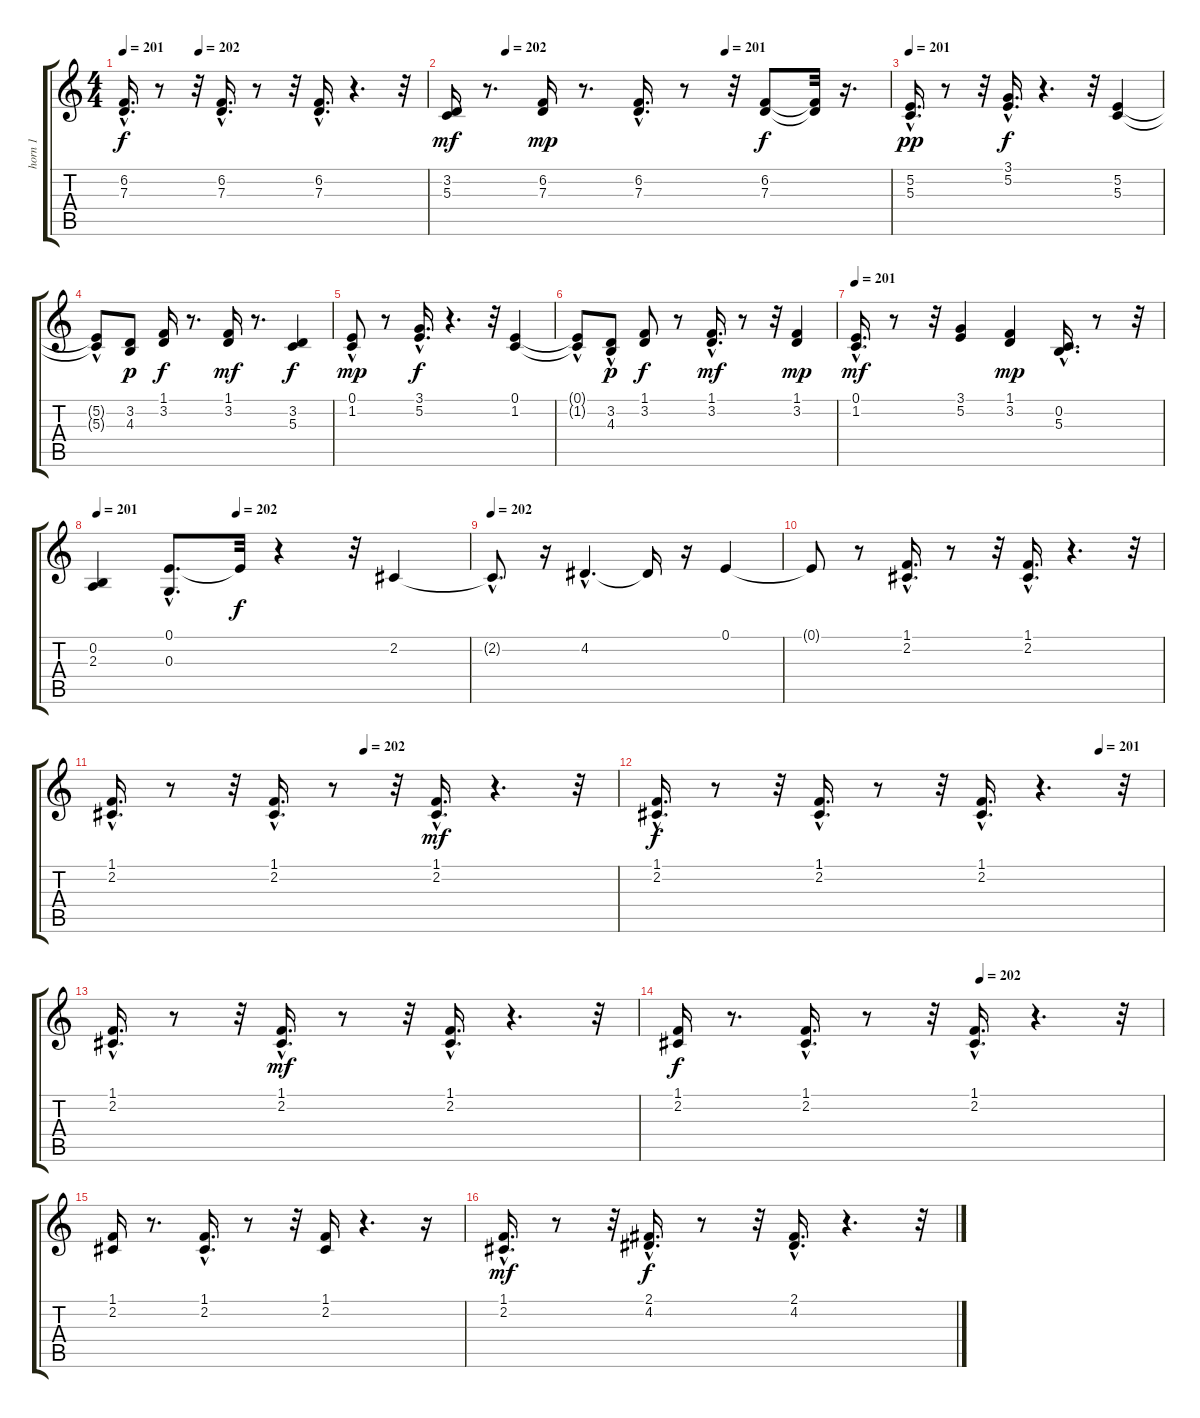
\track ("horn 1" "horn 1") {instrument frenchhorn}
\staff {score tabs}
\tuning (E4 B3 G3 D3 A2 E2) {hide}
\ts (4 4)
\tempo 201
\tempo (202 0.25)
\clef g2
\ks c
(6.2{hac} 7.3).16{d dy f} r.8 r.32 (6.2{hac} 7.3{hac}).16{d} r.8 r.32 (6.2{hac} 7.3).16{d} r.4{d} r.32 |
\tempo (202 0.125)
\tempo (201 0.625)
(3.2 5.3).16{dy mf} r.8{d} (6.2 7.3).16{dy mp} r.8{d} (6.2{hac} 7.3).16{d} r.8 r.32 (6.2 7.3).8{dy f} (6.2{t} 7.3{t}).32 r.16{d} |
\tempo 201
(5.2{hac} 5.3).16{d dy pp} r.8 r.32 (3.1{hac} 5.2{hac}).16{d dy f} r.4{d} r.32 (5.2 5.3).4 |
(5.2{hac t} 5.3{t}).8 (3.2 4.3).8{dy p} (1.1 3.2).16{dy f} r.8{d} (1.1 3.2).16{dy mf} r.8{d} (3.2 5.3).4{dy f} |
(0.1 1.2{hac}).8{dy mp} r.8 (3.1{hac} 5.2{hac}).16{d dy f} r.4{d} r.32 (0.1 1.2).4 |
(0.1{hac t} 1.2{t}).8 (3.2{hac} 4.3).8{dy p} (1.1 3.2).8{dy f} r.8 (1.1{hac} 3.2).16{d dy mf} r.8 r.32 (1.1 3.2).4{dy mp} |
\tempo 201
(0.1{hac} 1.2).16{d dy mf} r.8 r.32 (3.1 5.2).4 (1.1 3.2).4{dy mp} (0.2{hac} 5.3{hac}).16{d} r.8 r.32 |
\tempo 201
\tempo (202 0.375)
(0.2 2.3).4 (0.1{hac} 0.3{hac}).8{d} 0.1{t}.32{dy f} r.4 r.32 2.2.4 |
\tempo 202
2.2{hac t}.8{d} r.16 4.2{hac}.4{d} 4.2{t}.16 r.16 0.1.4 |
0.1{t}.8 r.8 (1.1{hac} 2.2{hac}).16{d} r.8 r.32 (1.1{hac} 2.2{hac}).16{d} r.4{d} r.32 |
\tempo (202 0.5)
(1.1{hac} 2.2).16{d} r.8 r.32 (1.1{hac} 2.2{hac}).16{d} r.8 r.32 (1.1{hac} 2.2{hac}).16{d dy mf} r.4{d} r.32 |
\tempo (201 0.875)
(1.1{hac} 2.2).16{d dy f} r.8 r.32 (1.1{hac} 2.2{hac}).16{d} r.8 r.32 (1.1{hac} 2.2{hac}).16{d} r.4{d} r.32 |
(1.1{hac} 2.2).16{d} r.8 r.32 (1.1{hac} 2.2{hac}).16{d dy mf} r.8 r.32 (1.1{hac} 2.2).16{d} r.4{d} r.32 |
\tempo (202 0.625)
(1.1 2.2).16{dy f} r.8{d} (1.1{hac} 2.2).16{d} r.8 r.32 (1.1{hac} 2.2).16{d} r.4{d} r.32 |
(1.1 2.2).16 r.8{d} (1.1{hac} 2.2).16{d} r.8 r.32 (1.1 2.2).16 r.4{d} r.16 |
(1.1{hac} 2.2).16{d dy mf} r.8 r.32 (2.1{hac} 4.2{hac}).16{d dy f} r.8 r.32 (2.1{hac} 4.2{hac}).16{d} r.4{d} r.32
